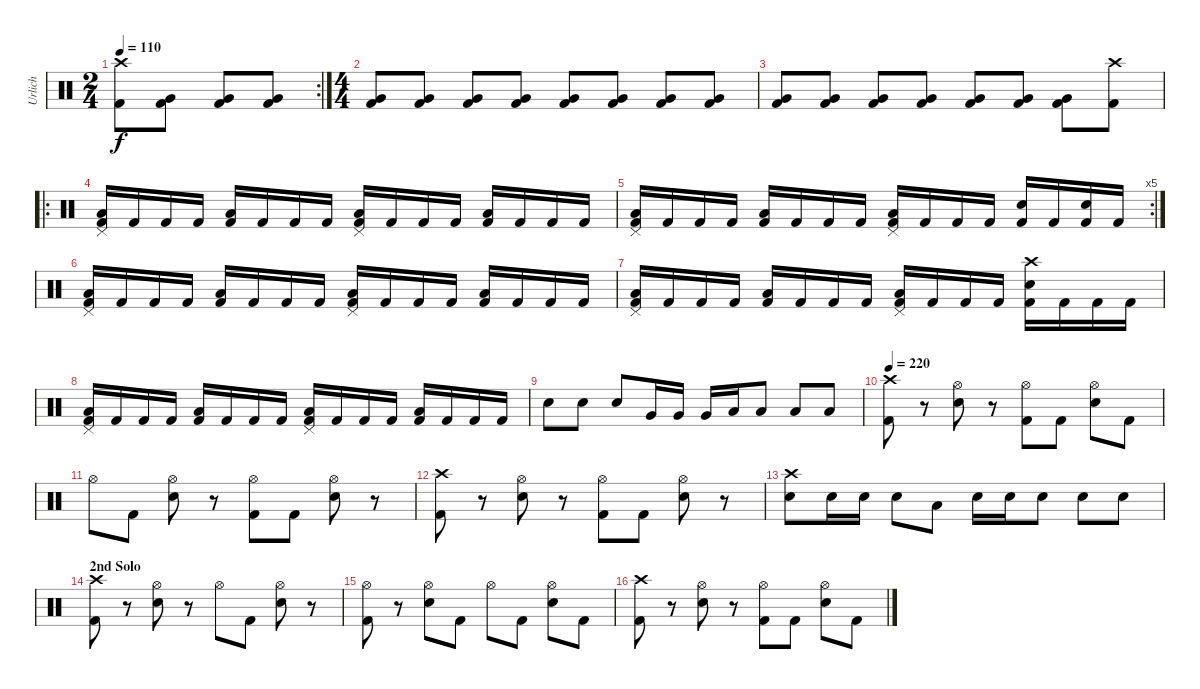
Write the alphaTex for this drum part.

\track ("Urlich" "Urlich") {instrument percussion}
\staff {score}
\articulation defaults
\rc 2
\ts (2 4)
\tempo 110
\clef neutral
\ks c
("Crash high (hit)" "Kick (hit) 2").8{dy f} ("Very Low Tom (hit)" "Kick (hit) 2").8 ("Very Low Tom (hit)" "Kick (hit) 2").8 ("Very Low Tom (hit)" "Kick (hit) 2").8 |
\ts (4 4)
("Very Low Tom (hit)" "Kick (hit) 2").8 ("Very Low Tom (hit)" "Kick (hit) 2").8 ("Very Low Tom (hit)" "Kick (hit) 2").8 ("Very Low Tom (hit)" "Kick (hit) 2").8 ("Very Low Tom (hit)" "Kick (hit) 2").8 ("Very Low Tom (hit)" "Kick (hit) 2").8 ("Very Low Tom (hit)" "Kick (hit) 2").8 ("Very Low Tom (hit)" "Kick (hit) 2").8 |
("Very Low Tom (hit)" "Kick (hit) 2").8 ("Very Low Tom (hit)" "Kick (hit) 2").8 ("Very Low Tom (hit)" "Kick (hit) 2").8 ("Very Low Tom (hit)" "Kick (hit) 2").8 ("Very Low Tom (hit)" "Kick (hit) 2").8 ("Very Low Tom (hit)" "Kick (hit) 2").8 ("Very Low Tom (hit)" "Kick (hit) 2").8 ("Crash high (hit)" "Kick (hit) 2").8 |
\ro
("Pedal Hi-Hat (hit)" "Low Tom (hit)" "Kick (hit) 2").16 "Kick (hit) 2".16 "Kick (hit) 2".16 "Kick (hit) 2".16 ("Low Tom (hit)" "Kick (hit) 2").16 "Kick (hit) 2".16 "Kick (hit) 2".16 "Kick (hit) 2".16 ("Pedal Hi-Hat (hit)" "Low Tom (hit)" "Kick (hit) 2").16 "Kick (hit) 2".16 "Kick (hit) 2".16 "Kick (hit) 2".16 ("Low Tom (hit)" "Kick (hit) 2").16 "Kick (hit) 2".16 "Kick (hit) 2".16 "Kick (hit) 2".16 |
\rc 5
("Pedal Hi-Hat (hit)" "Low Tom (hit)" "Kick (hit) 2").16 "Kick (hit) 2".16 "Kick (hit) 2".16 "Kick (hit) 2".16 ("Low Tom (hit)" "Kick (hit) 2").16 "Kick (hit) 2".16 "Kick (hit) 2".16 "Kick (hit) 2".16 ("Pedal Hi-Hat (hit)" "Low Tom (hit)" "Kick (hit) 2").16 "Kick (hit) 2".16 "Kick (hit) 2".16 "Kick (hit) 2".16 ("Snare (hit) 2" "Kick (hit) 2").16 "Kick (hit) 2".16 ("Snare (hit) 2" "Kick (hit) 2").16 "Kick (hit) 2".16 |
("Pedal Hi-Hat (hit)" "Low Tom (hit)" "Kick (hit) 2").16 "Kick (hit) 2".16 "Kick (hit) 2".16 "Kick (hit) 2".16 ("Low Tom (hit)" "Kick (hit) 2").16 "Kick (hit) 2".16 "Kick (hit) 2".16 "Kick (hit) 2".16 ("Pedal Hi-Hat (hit)" "Low Tom (hit)" "Kick (hit) 2").16 "Kick (hit) 2".16 "Kick (hit) 2".16 "Kick (hit) 2".16 ("Low Tom (hit)" "Kick (hit) 2").16 "Kick (hit) 2".16 "Kick (hit) 2".16 "Kick (hit) 2".16 |
("Pedal Hi-Hat (hit)" "Low Tom (hit)" "Kick (hit) 2").16 "Kick (hit) 2".16 "Kick (hit) 2".16 "Kick (hit) 2".16 ("Low Tom (hit)" "Kick (hit) 2").16 "Kick (hit) 2".16 "Kick (hit) 2".16 "Kick (hit) 2".16 ("Pedal Hi-Hat (hit)" "Low Tom (hit)" "Kick (hit) 2").16 "Kick (hit) 2".16 "Kick (hit) 2".16 "Kick (hit) 2".16 ("Crash high (hit)" "Snare (hit) 2" "Kick (hit) 2").16 "Kick (hit) 2".16 "Kick (hit) 2".16 "Kick (hit) 2".16 |
("Pedal Hi-Hat (hit)" "Low Tom (hit)" "Kick (hit) 2").16 "Kick (hit) 2".16 "Kick (hit) 2".16 "Kick (hit) 2".16 ("Low Tom (hit)" "Kick (hit) 2").16 "Kick (hit) 2".16 "Kick (hit) 2".16 "Kick (hit) 2".16 ("Pedal Hi-Hat (hit)" "Low Tom (hit)" "Kick (hit) 2").16 "Kick (hit) 2".16 "Kick (hit) 2".16 "Kick (hit) 2".16 ("Low Tom (hit)" "Kick (hit) 2").16 "Kick (hit) 2".16 "Kick (hit) 2".16 "Kick (hit) 2".16 |
"Snare (hit) 2".8 "Snare (hit) 2".8 "Snare (hit) 2".8 "Very Low Tom (hit)".16 "Very Low Tom (hit)".16 "Very Low Tom (hit)".16 "Low Tom (hit)".16 "Low Tom (hit)".8 "Low Tom (hit)".8 "Low Tom (hit)".8 |
\tempo 220
("Crash high (hit)" "Kick (hit) 2").8 r.8 ("Hi-Hat (open)" "Snare (hit) 2").8 r.8 ("Hi-Hat (open)" "Kick (hit) 2").8 "Kick (hit) 2".8 ("Hi-Hat (open)" "Snare (hit) 2").8 "Kick (hit) 2".8 |
"Hi-Hat (open)".8 "Kick (hit) 2".8 ("Hi-Hat (open)" "Snare (hit) 2").8 r.8 ("Hi-Hat (open)" "Kick (hit) 2").8 "Kick (hit) 2".8 ("Hi-Hat (open)" "Snare (hit) 2").8 r.8 |
("Crash high (hit)" "Kick (hit) 2").8 r.8 ("Hi-Hat (open)" "Snare (hit) 2").8 r.8 ("Hi-Hat (open)" "Kick (hit) 2").8 "Kick (hit) 2".8 ("Hi-Hat (open)" "Snare (hit) 2").8 r.8 |
("Crash high (hit)" "Snare (hit) 2").8 "Snare (hit) 2".16 "Snare (hit) 2".16 "Snare (hit) 2".8 "Low Tom (hit)".8 "Snare (hit) 2".16 "Snare (hit) 2".16 "Snare (hit) 2".8 "Snare (hit) 2".8 "Snare (hit) 2".8 |
\section ("" "2nd Solo")
("Crash high (hit)" "Kick (hit) 2").8 r.8 ("Hi-Hat (open)" "Snare (hit) 2").8 r.8 "Hi-Hat (open)".8 "Kick (hit) 2".8 ("Hi-Hat (open)" "Snare (hit) 2").8 r.8 |
("Hi-Hat (open)" "Kick (hit) 2").8 r.8 ("Hi-Hat (open)" "Snare (hit) 2").8 "Kick (hit) 2".8 "Hi-Hat (open)".8 "Kick (hit) 2".8 ("Hi-Hat (open)" "Snare (hit) 2").8 "Kick (hit) 2".8 |
("Crash high (hit)" "Kick (hit) 2").8 r.8 ("Hi-Hat (open)" "Snare (hit) 2").8 r.8 ("Hi-Hat (open)" "Kick (hit) 2").8 "Kick (hit) 2".8 ("Hi-Hat (open)" "Snare (hit) 2").8 "Kick (hit) 2".8
